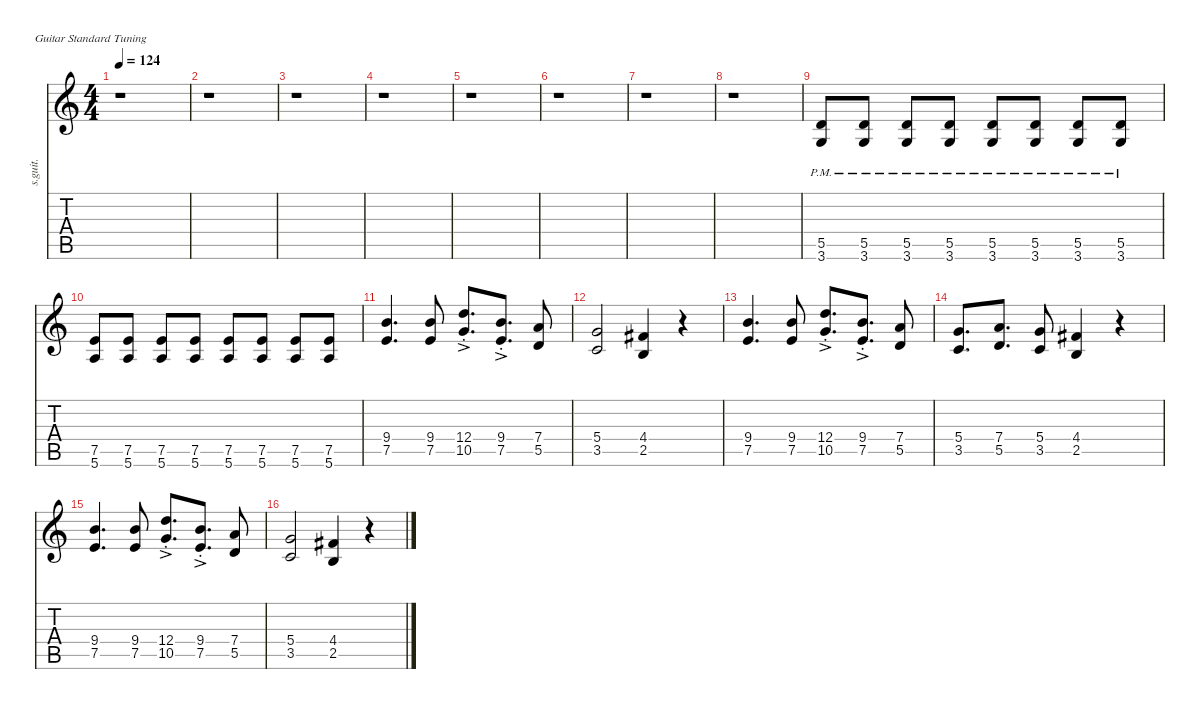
\defaultSystemsLayout 4
\hideDynamics
\bracketExtendMode nobrackets
\track ("Jack White (Lead Guitar)" "s.guit.") {instrument overdrivenguitar}
\staff {score tabs}
\tuning (E4 B3 G3 D3 A2 E2)
\ts (4 4)
\tempo 124
\clef g2
\ks c
r.1{dy mf} |
r.1 |
r.1 |
r.1 |
r.1 |
r.1 |
r.1 |
r.1 |
(5.5{pm} 3.6{pm}).8{lyrics (0 "") lyrics (1 "") lyrics (2 "") lyrics (3 "") lyrics (4 "")} (5.5{pm} 3.6{pm}).8{lyrics (0 "") lyrics (1 "") lyrics (2 "") lyrics (3 "") lyrics (4 "")} (5.5{pm} 3.6{pm}).8{lyrics (0 "") lyrics (1 "") lyrics (2 "") lyrics (3 "") lyrics (4 "")} (5.5{pm} 3.6{pm}).8{lyrics (0 "") lyrics (1 "") lyrics (2 "") lyrics (3 "") lyrics (4 "")} (5.5{pm} 3.6{pm}).8{lyrics (0 "") lyrics (1 "") lyrics (2 "") lyrics (3 "") lyrics (4 "")} (5.5{pm} 3.6{pm}).8{lyrics (0 "") lyrics (1 "") lyrics (2 "") lyrics (3 "") lyrics (4 "")} (5.5{pm} 3.6{pm}).8{lyrics (0 "") lyrics (1 "") lyrics (2 "") lyrics (3 "") lyrics (4 "")} (5.5{pm} 3.6{pm}).8{lyrics (0 "") lyrics (1 "") lyrics (2 "") lyrics (3 "") lyrics (4 "")} |
(7.5 5.6).8{lyrics (0 "") lyrics (1 "") lyrics (2 "") lyrics (3 "") lyrics (4 "")} (7.5 5.6).8{lyrics (0 "") lyrics (1 "") lyrics (2 "") lyrics (3 "") lyrics (4 "")} (7.5 5.6).8{lyrics (0 "") lyrics (1 "") lyrics (2 "") lyrics (3 "") lyrics (4 "")} (7.5 5.6).8{lyrics (0 "") lyrics (1 "") lyrics (2 "") lyrics (3 "") lyrics (4 "")} (7.5 5.6).8{lyrics (0 "") lyrics (1 "") lyrics (2 "") lyrics (3 "") lyrics (4 "")} (7.5 5.6).8{lyrics (0 "") lyrics (1 "") lyrics (2 "") lyrics (3 "") lyrics (4 "")} (7.5 5.6).8{lyrics (0 "") lyrics (1 "") lyrics (2 "") lyrics (3 "") lyrics (4 "")} (7.5 5.6).8{lyrics (0 "") lyrics (1 "") lyrics (2 "") lyrics (3 "") lyrics (4 "")} |
(7.5 9.4).4{d lyrics (0 "") lyrics (1 "") lyrics (2 "") lyrics (3 "") lyrics (4 "")} (7.5 9.4).8{lyrics (0 "") lyrics (1 "") lyrics (2 "") lyrics (3 "") lyrics (4 "")} (10.5{ac st} 12.4).8{d lyrics (0 "") lyrics (1 "") lyrics (2 "") lyrics (3 "") lyrics (4 "") dy p} (7.5{ac st} 9.4).8{d lyrics (0 "") lyrics (1 "") lyrics (2 "") lyrics (3 "") lyrics (4 "")} (5.5 7.4).8{lyrics (0 "") lyrics (1 "") lyrics (2 "") lyrics (3 "") lyrics (4 "")} |
(3.5 5.4).2{lyrics (0 "") lyrics (1 "") lyrics (2 "") lyrics (3 "") lyrics (4 "") dy mf} (2.5 4.4{acc #}).4{lyrics (0 "") lyrics (1 "") lyrics (2 "") lyrics (3 "") lyrics (4 "")} r.4 |
(7.5 9.4).4{d lyrics (0 "") lyrics (1 "") lyrics (2 "") lyrics (3 "") lyrics (4 "")} (7.5 9.4).8{lyrics (0 "") lyrics (1 "") lyrics (2 "") lyrics (3 "") lyrics (4 "")} (10.5{ac st} 12.4).8{d lyrics (0 "") lyrics (1 "") lyrics (2 "") lyrics (3 "") lyrics (4 "") dy p} (7.5{ac st} 9.4).8{d lyrics (0 "") lyrics (1 "") lyrics (2 "") lyrics (3 "") lyrics (4 "")} (5.5 7.4).8{lyrics (0 "") lyrics (1 "") lyrics (2 "") lyrics (3 "") lyrics (4 "")} |
(3.5 5.4).8{d lyrics (0 "") lyrics (1 "") lyrics (2 "") lyrics (3 "") lyrics (4 "") dy mf} (5.5 7.4).8{d lyrics (0 "") lyrics (1 "") lyrics (2 "") lyrics (3 "") lyrics (4 "")} (3.5 5.4).8{lyrics (0 "") lyrics (1 "") lyrics (2 "") lyrics (3 "") lyrics (4 "")} (2.5 4.4{acc #}).4{lyrics (0 "") lyrics (1 "") lyrics (2 "") lyrics (3 "") lyrics (4 "")} r.4 |
(7.5 9.4).4{d lyrics (0 "") lyrics (1 "") lyrics (2 "") lyrics (3 "") lyrics (4 "")} (7.5 9.4).8{lyrics (0 "") lyrics (1 "") lyrics (2 "") lyrics (3 "") lyrics (4 "")} (10.5{ac st} 12.4).8{d lyrics (0 "") lyrics (1 "") lyrics (2 "") lyrics (3 "") lyrics (4 "") dy p} (7.5{ac st} 9.4).8{d lyrics (0 "") lyrics (1 "") lyrics (2 "") lyrics (3 "") lyrics (4 "")} (5.5 7.4).8{lyrics (0 "") lyrics (1 "") lyrics (2 "") lyrics (3 "") lyrics (4 "")} |
(3.5 5.4).2{lyrics (0 "") lyrics (1 "") lyrics (2 "") lyrics (3 "") lyrics (4 "") dy mf} (2.5 4.4{acc #}).4{lyrics (0 "") lyrics (1 "") lyrics (2 "") lyrics (3 "") lyrics (4 "")} r.4
